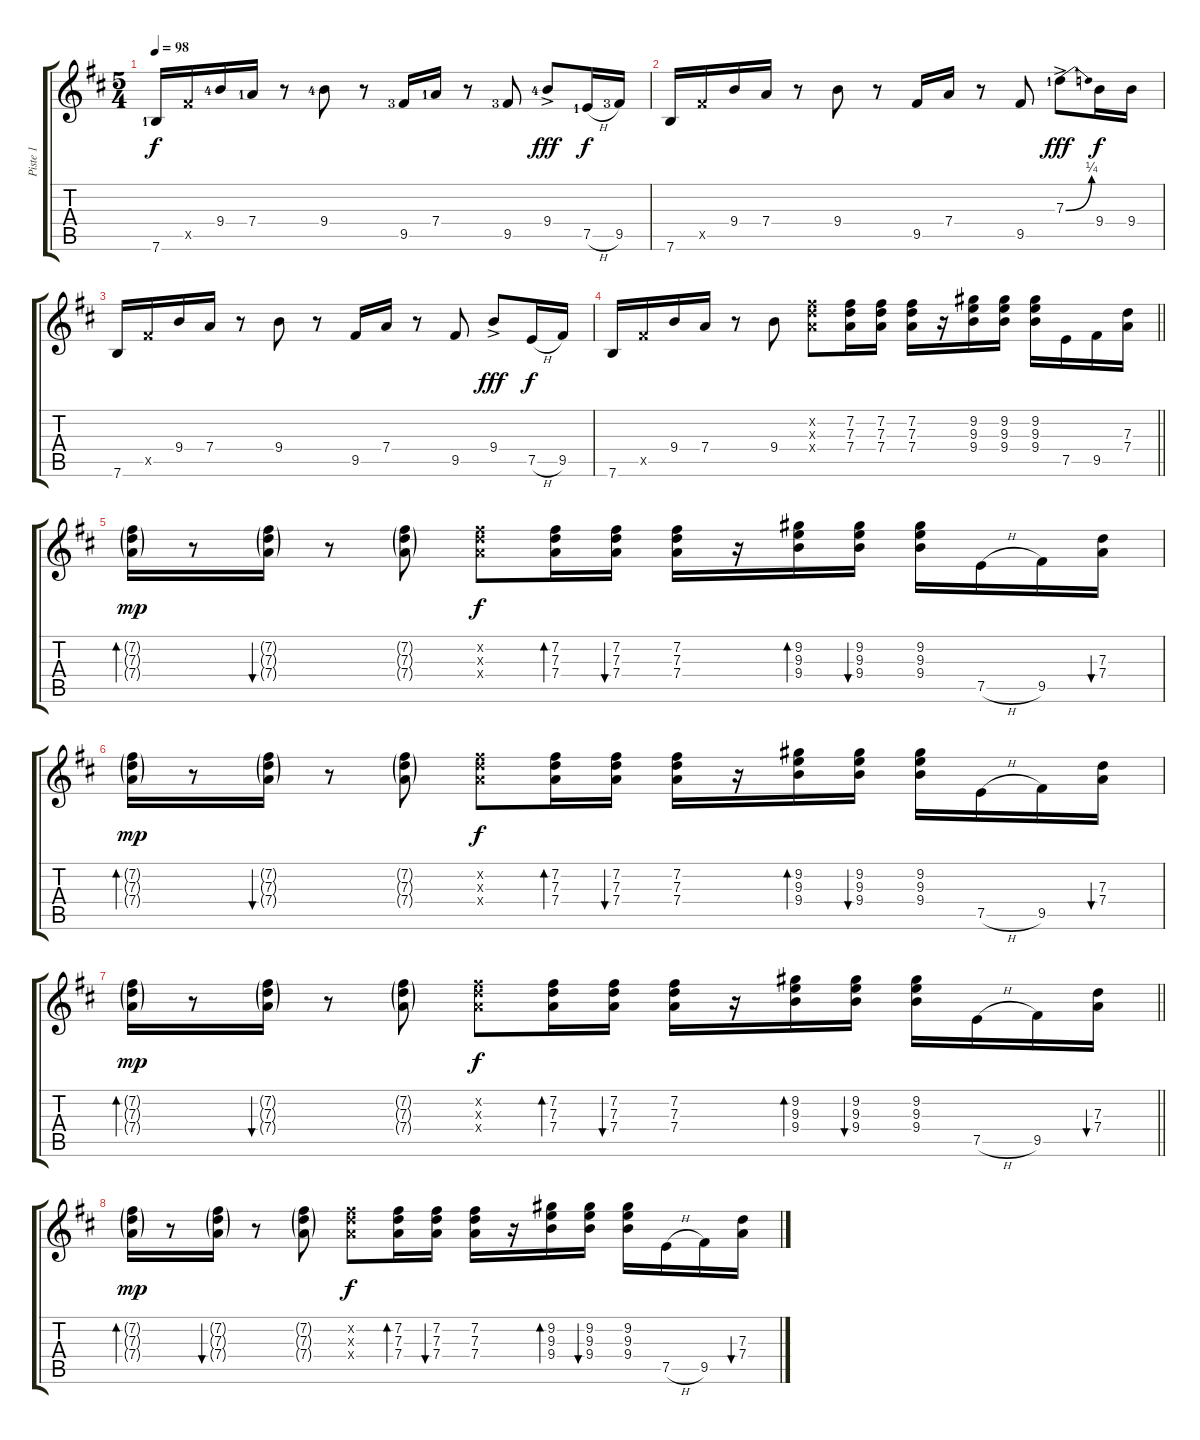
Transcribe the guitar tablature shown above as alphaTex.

\track ("Piste 1" "Piste 1") {instrument electricguitarclean}
\staff {score tabs}
\tuning (E4 B3 G3 D3 A2 E2) {hide}
\ts (5 4)
\tempo 98
\clef g2
\ks bminor
7.6{lf 2}.16{dy f} 9.5{x}.16 9.4{lf 5}.16 7.4{lf 2}.16 r.8 9.4{lf 5}.8 r.8 9.5{lf 4}.16 7.4{lf 2}.16 r.8 9.5{lf 4}.8 9.4{ac lf 5}.8{dy fff} 7.5{h lf 2}.16{dy f} 9.5{lf 4}.16 |
7.6.16 9.5{x}.16 9.4.16 7.4.16 r.8 9.4.8 r.8 9.5.16 7.4.16 r.8 9.5.8 7.3{be (bend 0 0 60 1) ac lf 2}.8{dy fff} 9.4.16{dy f} 9.4.16 |
7.6.16 9.5{x}.16 9.4.16 7.4.16 r.8 9.4.8 r.8 9.5.16 7.4.16 r.8 9.5.8 9.4{ac}.8{dy fff} 7.5{h}.16{dy f} 9.5.16 |
\barLineRight lightlight
7.6.16 9.5{x}.16 9.4.16 7.4.16 r.8 9.4.8 (7.2{x} 7.3{x} 7.4{x}).8 (7.2 7.3 7.4).16 (7.2 7.3 7.4).16 (7.2 7.3 7.4).16 r.16 (9.2 9.3 9.4).16 (9.2 9.3 9.4).16 (9.2 9.3 9.4).16 7.5.16 9.5.16 (7.3 7.4).16 |
(7.2{g} 7.3{g} 7.4{g}).16{bd 60 dy mp} r.8 (7.2{g} 7.3{g} 7.4{g}).16{bu 60} r.8 (7.2{g} 7.3{g} 7.4{g}).8 (7.2{x} 7.3{x} 7.4{x}).8{dy f} (7.2 7.3 7.4).16{bd 60} (7.2 7.3 7.4).16{bu 60} (7.2 7.3 7.4).16 r.16 (9.2 9.3 9.4).16{bd 60} (9.2 9.3 9.4).16{bu 60} (9.2 9.3 9.4).16 7.5{h}.16 9.5.16 (7.3 7.4).16{bu 60} |
(7.2{g} 7.3{g} 7.4{g}).16{bd 60 dy mp} r.8 (7.2{g} 7.3{g} 7.4{g}).16{bu 60} r.8 (7.2{g} 7.3{g} 7.4{g}).8 (7.2{x} 7.3{x} 7.4{x}).8{dy f} (7.2 7.3 7.4).16{bd 60} (7.2 7.3 7.4).16{bu 60} (7.2 7.3 7.4).16 r.16 (9.2 9.3 9.4).16{bd 60} (9.2 9.3 9.4).16{bu 60} (9.2 9.3 9.4).16 7.5{h}.16 9.5.16 (7.3 7.4).16{bu 60} |
\barLineRight lightlight
(7.2{g} 7.3{g} 7.4{g}).16{bd 60 dy mp} r.8 (7.2{g} 7.3{g} 7.4{g}).16{bu 60} r.8 (7.2{g} 7.3{g} 7.4{g}).8 (7.2{x} 7.3{x} 7.4{x}).8{dy f} (7.2 7.3 7.4).16{bd 60} (7.2 7.3 7.4).16{bu 60} (7.2 7.3 7.4).16 r.16 (9.2 9.3 9.4).16{bd 60} (9.2 9.3 9.4).16{bu 60} (9.2 9.3 9.4).16 7.5{h}.16 9.5.16 (7.3 7.4).16{bu 60} |
(7.2{g} 7.3{g} 7.4{g}).16{bd 60 dy mp} r.8 (7.2{g} 7.3{g} 7.4{g}).16{bu 60} r.8 (7.2{g} 7.3{g} 7.4{g}).8 (7.2{x} 7.3{x} 7.4{x}).8{dy f} (7.2 7.3 7.4).16{bd 60} (7.2 7.3 7.4).16{bu 60} (7.2 7.3 7.4).16 r.16 (9.2 9.3 9.4).16{bd 60} (9.2 9.3 9.4).16{bu 60} (9.2 9.3 9.4).16 7.5{h}.16 9.5.16 (7.3 7.4).16{bu 60}
